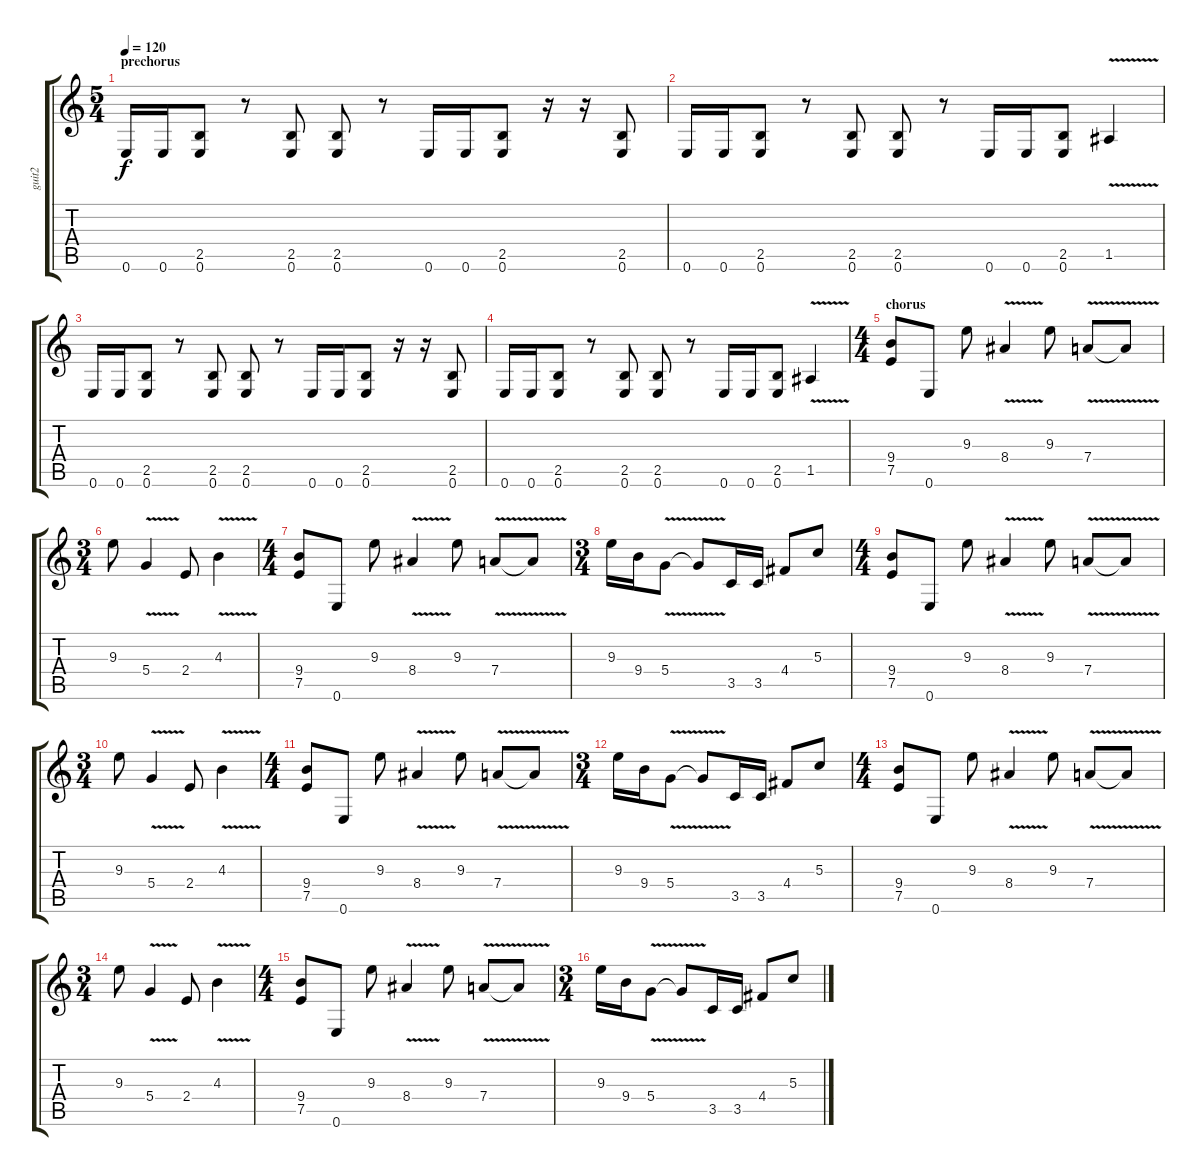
\track ("guit2" "guit2") {instrument distortionguitar}
\staff {score tabs}
\tuning (E4 B3 G3 D3 A2 E2) {hide}
\ts (5 4)
\section ("" "prechorus")
\tempo 120
\clef g2
\ks c
0.6.16{dy f} 0.6.16 (2.5 0.6).8 r.8 (2.5 0.6).8 (2.5 0.6).8 r.8 0.6.16 0.6.16 (2.5 0.6).8 r.16 r.16 (2.5 0.6).8 |
0.6.16 0.6.16 (2.5 0.6).8 r.8 (2.5 0.6).8 (2.5 0.6).8 r.8 0.6.16 0.6.16 (2.5 0.6).8 1.5{v}.4 |
0.6.16 0.6.16 (2.5 0.6).8 r.8 (2.5 0.6).8 (2.5 0.6).8 r.8 0.6.16 0.6.16 (2.5 0.6).8 r.16 r.16 (2.5 0.6).8 |
0.6.16 0.6.16 (2.5 0.6).8 r.8 (2.5 0.6).8 (2.5 0.6).8 r.8 0.6.16 0.6.16 (2.5 0.6).8 1.5{v}.4 |
\ts (4 4)
\section ("" "chorus")
(9.4 7.5).8{instrument distortionguitar} 0.6.8 9.3.8 8.4{v}.4 9.3.8 7.4{v}.8 7.4{t}.8 |
\ts (3 4)
9.3.8 5.4{v}.4 2.4.8 4.3{v}.4 |
\ts (4 4)
(9.4 7.5).8{instrument distortionguitar} 0.6.8 9.3.8 8.4{v}.4 9.3.8 7.4{v}.8 7.4{t}.8 |
\ts (3 4)
9.3.16 9.4.16 5.4{v}.8 5.4{t}.8 3.5.16 3.5.16 4.4.8 5.3.8 |
\ts (4 4)
(9.4 7.5).8{instrument distortionguitar} 0.6.8 9.3.8 8.4{v}.4 9.3.8 7.4{v}.8 7.4{t}.8 |
\ts (3 4)
9.3.8 5.4{v}.4 2.4.8 4.3{v}.4 |
\ts (4 4)
(9.4 7.5).8{instrument distortionguitar} 0.6.8 9.3.8 8.4{v}.4 9.3.8 7.4{v}.8 7.4{t}.8 |
\ts (3 4)
9.3.16 9.4.16 5.4{v}.8 5.4{t}.8 3.5.16 3.5.16 4.4.8 5.3.8 |
\ts (4 4)
(9.4 7.5).8{instrument distortionguitar} 0.6.8 9.3.8 8.4{v}.4 9.3.8 7.4{v}.8 7.4{t}.8 |
\ts (3 4)
9.3.8 5.4{v}.4 2.4.8 4.3{v}.4 |
\ts (4 4)
(9.4 7.5).8{instrument distortionguitar} 0.6.8 9.3.8 8.4{v}.4 9.3.8 7.4{v}.8 7.4{t}.8 |
\ts (3 4)
9.3.16 9.4.16 5.4{v}.8 5.4{t}.8 3.5.16 3.5.16 4.4.8 5.3.8
